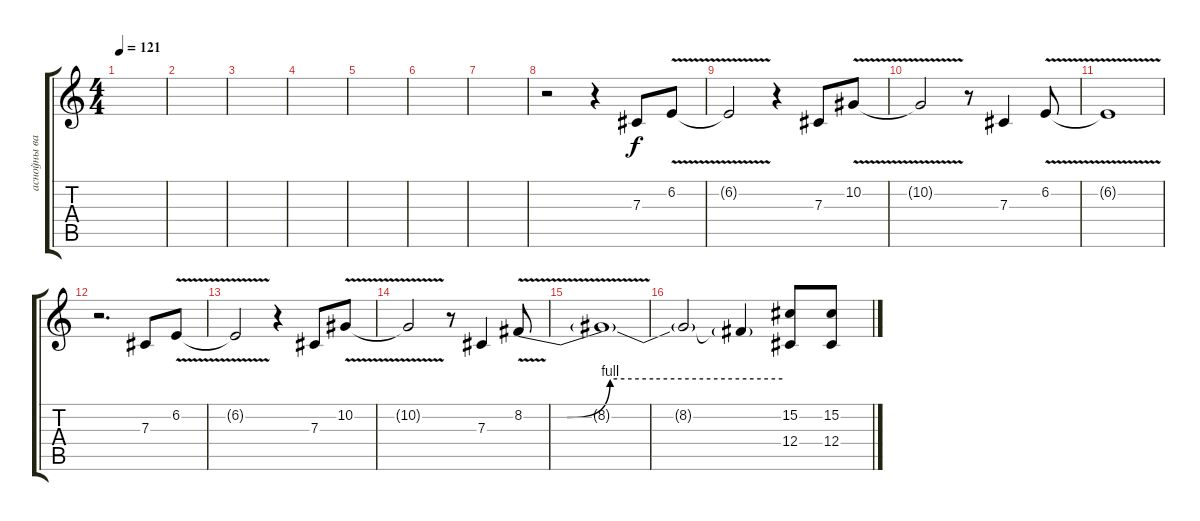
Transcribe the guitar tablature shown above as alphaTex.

\track ("асноўны вакал Алесь " "асноўны ва") {instrument lead6voice}
\staff {score tabs}
\tuning (Eb4 Bb3 Gb3 Db3 Ab2 Eb2) {hide}
\ts (4 4)
\tempo 121
\clef g2
\ks c
|
|
|
|
|
|
|
r.2 r.4 7.3.8 6.2{v}.8 |
6.2{t}.2 r.4 7.3.8 10.2{v}.8 |
10.2{t}.2 r.8 7.3.4 6.2{v}.8 |
6.2{t}.1 |
r.2{d} 7.3.8 6.2{v}.8 |
6.2{t}.2 r.4 7.3.8 10.2{v}.8 |
10.2{t}.2 r.8 7.3.4 8.2{be (custom 0 0 6 0 10 0 20 4 30 4 60 4) v}.8 |
8.2{t}.1 |
8.2{t}.2 8.2{t}.4 (15.2 12.4).8 (15.2 12.4).8
